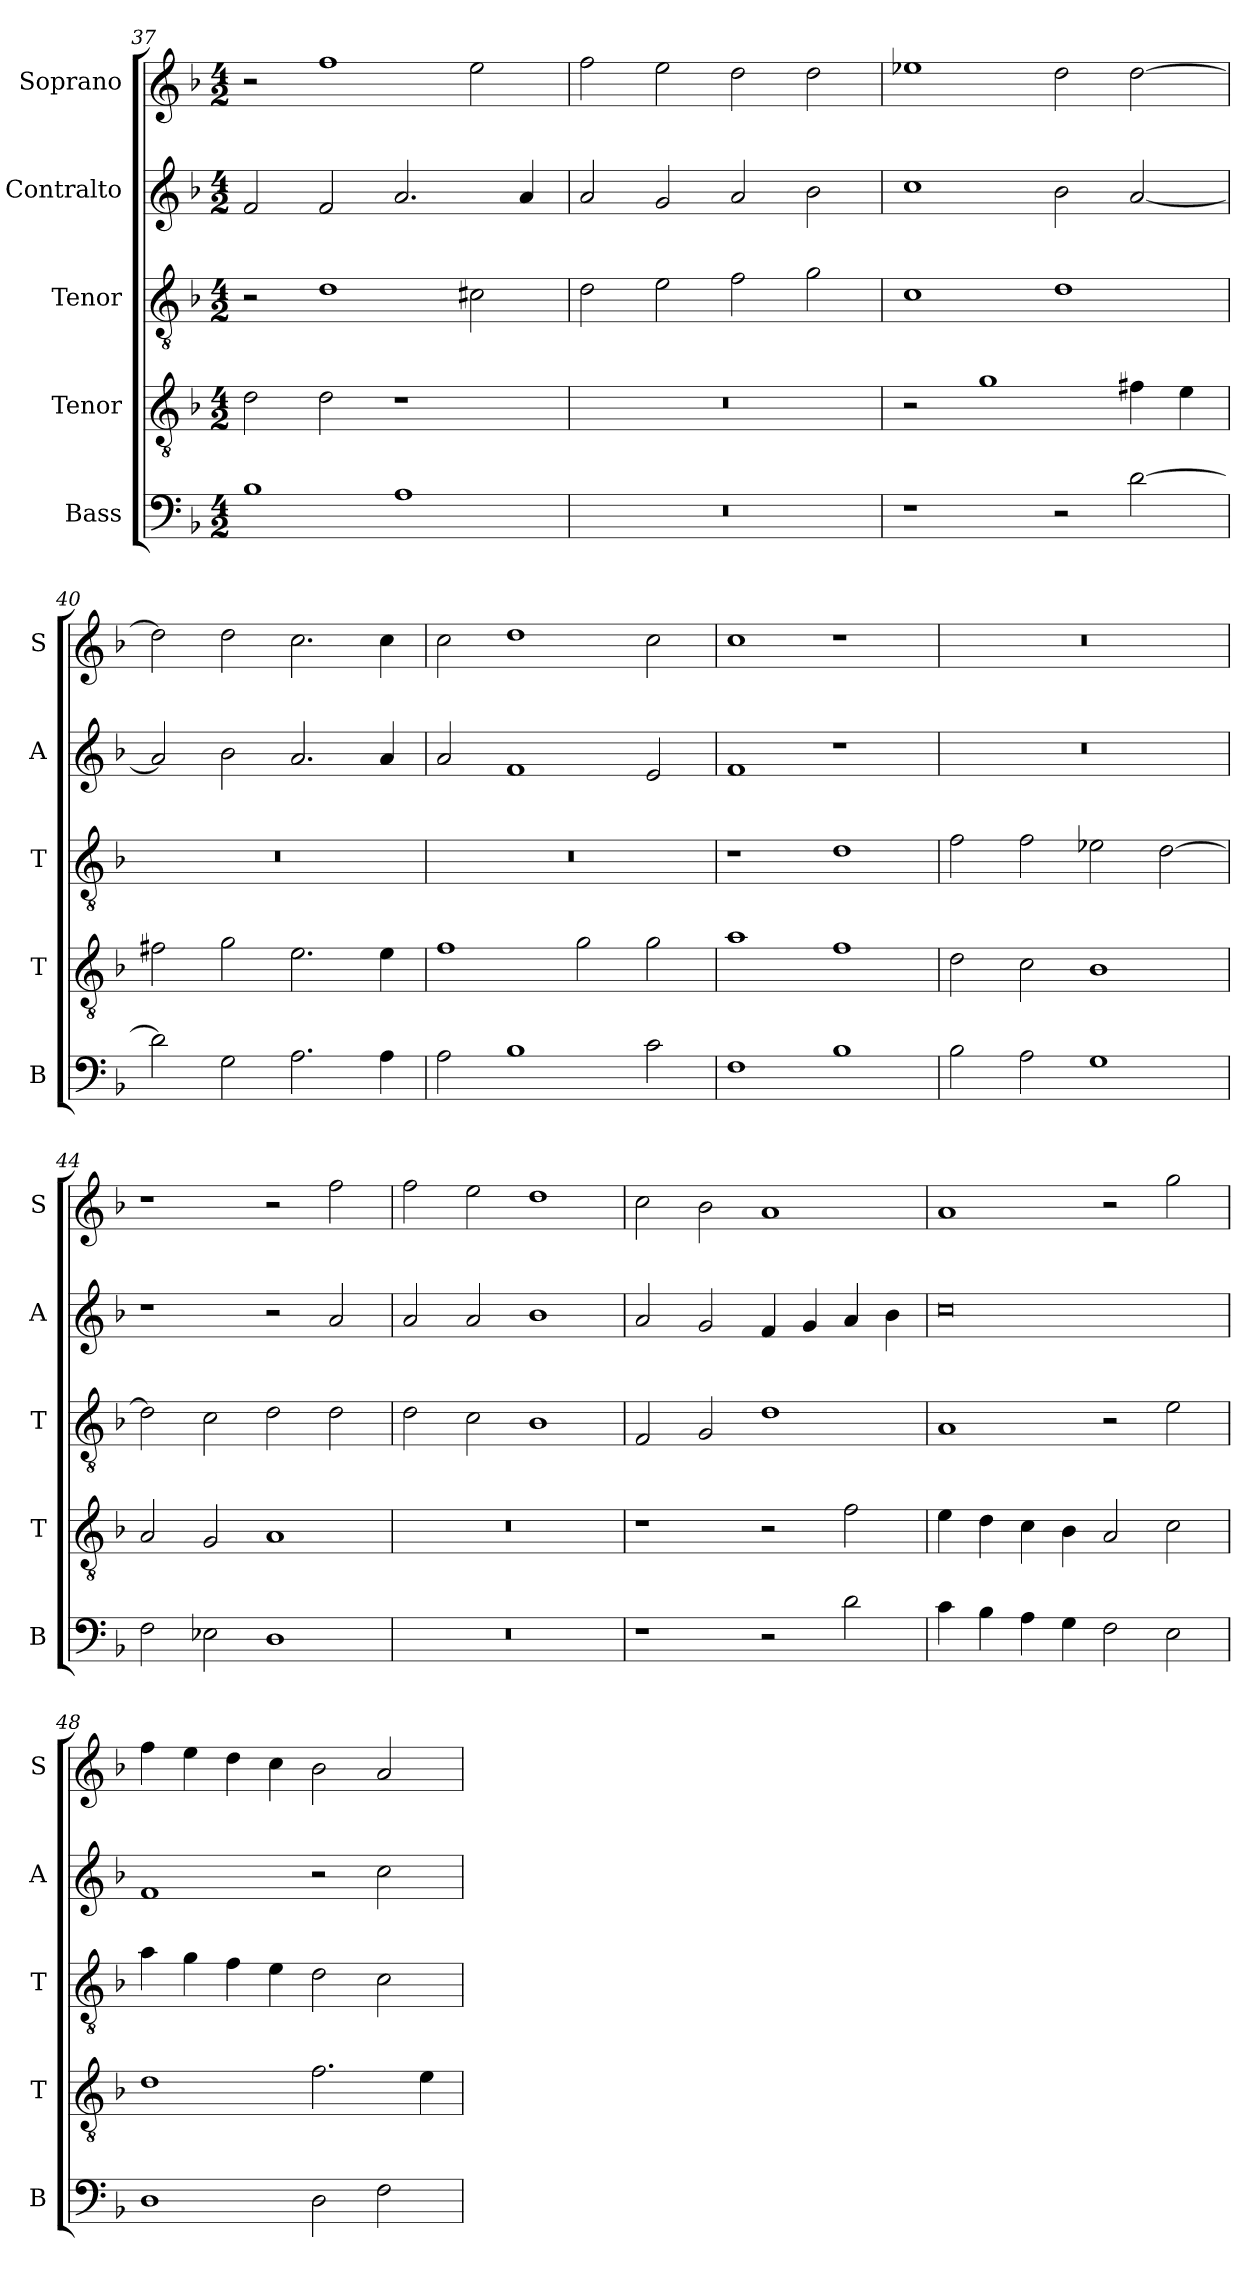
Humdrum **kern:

**kern	**kern	**kern	**kern	**kern
*part5	*part4	*part3	*part2	*part1
*staff5	*staff4	*staff3	*staff2	*staff1
*I"Bass	*I"Tenor	*I"Tenor	*I"Contralto	*I"Soprano
*I'B	*I'T	*I'T	*I'A	*I'S
*clefF4	*clefGv2	*clefGv2	*clefG2	*clefG2
*k[b-]	*k[b-]	*k[b-]	*k[b-]	*k[b-]
*G:dor	*G:dor	*G:dor	*G:dor	*G:dor
*M4/2	*M4/2	*M4/2	*M4/2	*M4/2
=37	=37	=37	=37	=37
1B-	2d	2r	2f	2r
.	2d	1d	2f	1ff
1A	1r	.	2.a	.
.	.	2c#X	.	2ee
.	.	.	4a	.
=38	=38	=38	=38	=38
0r	0r	2d	2a	2ff
.	.	2e	2g	2ee
.	.	2f	2a	2dd
.	.	2g	2b-	2dd
=39	=39	=39	=39	=39
1r	2r	1c	1cc	1ee-X
.	1g	.	.	.
2r	.	1d	2b-	2dd
[2d	4f#X	.	[2a	[2dd
.	4e	.	.	.
=40	=40	=40	=40	=40
2d]	2f#X	0r	2a]	2dd]
2G	2g	.	2b-	2dd
2.A	2.e	.	2.a	2.cc
4A	4e	.	4a	4cc
=41	=41	=41	=41	=41
2A	1f	0r	2a	2cc
1B-	.	.	1f	1dd
.	2g	.	.	.
2c	2g	.	2e	2cc
=42	=42	=42	=42	=42
1F	1a	1r	1f	1cc
1B-	1f	1d	1r	1r
=43	=43	=43	=43	=43
2B-	2d	2f	0r	0r
2A	2c	2f	.	.
1G	1B-	2e-X	.	.
.	.	[2d	.	.
=44	=44	=44	=44	=44
2F	2A	2d]	1r	1r
2E-X	2G	2c	.	.
1D	1A	2d	2r	2r
.	.	2d	2a	2ff
=45	=45	=45	=45	=45
0r	0r	2d	2a	2ff
.	.	2c	2a	2ee
.	.	1B-	1b-	1dd
=46	=46	=46	=46	=46
1r	1r	2F	2a	2cc
.	.	2G	2g	2b-
2r	2r	1d	4f	1a
.	.	.	4g	.
2d	2f	.	4a	.
.	.	.	4b-	.
=47	=47	=47	=47	=47
4c	4e	1A	0cc	1a
4B-	4d	.	.	.
4A	4c	.	.	.
4G	4B-	.	.	.
2F	2A	2r	.	2r
2E	2c	2e	.	2gg
=48	=48	=48	=48	=48
1D	1d	4a	1f	4ff
.	.	4g	.	4ee
.	.	4f	.	4dd
.	.	4e	.	4cc
2D	2.f	2d	2r	2b-
2F	.	2c	2cc	2a
.	4e	.	.	.
=	=	=	=	=
*-	*-	*-	*-	*-
